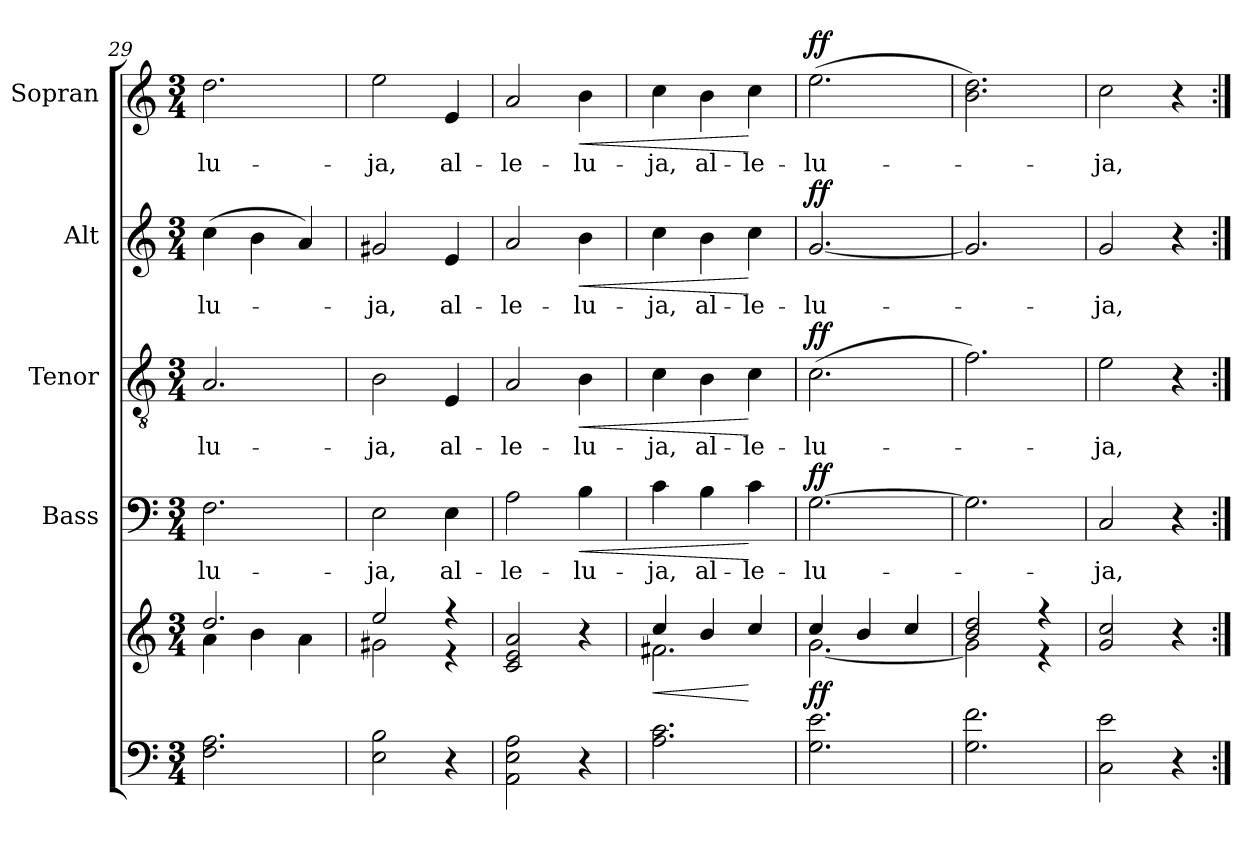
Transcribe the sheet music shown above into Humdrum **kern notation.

**kern	**kern	**dynam	**kern	**text	**dynam	**kern	**text	**dynam	**kern	**text	**dynam	**kern	**text	**dynam
*part5	*part5	*part5	*part4	*part4	*part4	*part3	*part3	*part3	*part2	*part2	*part2	*part1	*part1	*part1
*staff6	*staff5	*staff5/6	*staff4	*staff4	*staff4	*staff3	*staff3	*staff3	*staff2	*staff2	*staff2	*staff1	*staff1	*staff1
*	*	*	*I"Bass	*	*	*I"Tenor	*	*	*I"Alt	*	*	*I"Sopran	*	*
*	*	*	*I'B.	*	*	*I'T.	*	*	*I'A.	*	*	*I'S.	*	*
*clefF4	*clefG2	*	*clefF4	*	*	*clefGv2	*	*	*clefG2	*	*	*clefG2	*	*
*k[]	*k[]	*	*k[]	*	*	*k[]	*	*	*k[]	*	*	*k[]	*	*
*C:	*C:	*	*C:	*	*	*C:	*	*	*C:	*	*	*C:	*	*
*M3/4	*M3/4	*	*M3/4	*	*	*M3/4	*	*	*M3/4	*	*	*M3/4	*	*
=29	=29	=29	=29	=29	=29	=29	=29	=29	=29	=29	=29	=29	=29	=29
*	*^	*	*	*	*	*	*	*	*	*	*	*	*	*
!	!	!	!	!	!LO:LY:b	!	!	!	!	!	!	!	!	!	!
!	!	!	!	!	!	!	!	!LO:LY:b	!	!	!	!	!	!	!
!	!	!	!	!	!	!	!	!	!	!	!LO:LY:b	!	!	!	!
!	!	!	!	!	!	!	!	!	!	!	!	!	!	!LO:LY:b	!
2.F\ 2.A\	2.dd/	4a\	.	2.F\	-lu-	.	2.A/	-lu-	.	(>4cc\	-lu-	.	2.dd\	-lu-	.
.	.	4b\	.	.	.	.	.	.	.	4b\	.	.	.	.	.
.	.	4a\	.	.	.	.	.	.	.	4a/)	.	.	.	.	.
=30	=30	=30	=30	=30	=30	=30	=30	=30	=30	=30	=30	=30	=30	=30	=30
!	!	!	!	!	!LO:LY:b	!	!	!	!	!	!	!	!	!	!
!	!	!	!	!	!	!	!	!LO:LY:b	!	!	!	!	!	!	!
!	!	!	!	!	!	!	!	!	!	!	!LO:LY:b	!	!	!	!
!	!	!	!	!	!	!	!	!	!	!	!	!	!	!LO:LY:b	!
2E\ 2B\	2ee/	2g#X\	.	2E\	-ja,	.	2B\	-ja,	.	2g#X/	-ja,	.	2ee\	-ja,	.
!	!	!	!	!	!LO:LY:b	!	!	!	!	!	!	!	!	!	!
!	!	!	!	!	!	!	!	!LO:LY:b	!	!	!	!	!	!	!
!	!	!	!	!	!	!	!	!	!	!	!LO:LY:b	!	!	!	!
!	!	!	!	!	!	!	!	!	!	!	!	!	!	!LO:LY:b	!
4r	4r	4r	.	4E\	al-	.	4E/	al-	.	4e/	al-	.	4e/	al-	.
*	*v	*v	*	*	*	*	*	*	*	*	*	*	*	*	*
=31	=31	=31	=31	=31	=31	=31	=31	=31	=31	=31	=31	=31	=31	=31
*	*^	*	*	*	*	*	*	*	*	*	*	*	*	*
!	!	!	!	!	!LO:LY:b	!	!	!	!	!	!	!	!	!	!
*	*v	*v	*	*	*	*	*	*	*	*	*	*	*	*	*
*	*^	*	*	*	*	*	*	*	*	*	*	*	*	*
!	!	!	!	!	!	!	!	!LO:LY:b	!	!	!	!	!	!	!
*	*v	*v	*	*	*	*	*	*	*	*	*	*	*	*	*
*	*^	*	*	*	*	*	*	*	*	*	*	*	*	*
!	!	!	!	!	!	!	!	!	!	!	!LO:LY:b	!	!	!	!
*	*v	*v	*	*	*	*	*	*	*	*	*	*	*	*	*
*	*^	*	*	*	*	*	*	*	*	*	*	*	*	*
!	!	!	!	!	!	!	!	!	!	!	!	!	!	!LO:LY:b	!
*	*v	*v	*	*	*	*	*	*	*	*	*	*	*	*	*
2AA\ 2E\ 2A\	2c/ 2e/ 2a/	.	2A\	-le-	.	2A/	-le-	.	2a/	-le-	.	2a/	-le-	.
!	!	!	!	!LO:LY:b	!LO:HP:b	!	!	!	!	!	!	!	!	!
!	!	!	!	!	!	!	!LO:LY:b	!LO:HP:b	!	!	!	!	!	!
!	!	!	!	!	!	!	!	!	!	!LO:LY:b	!LO:HP:b	!	!	!
!	!	!	!	!	!	!	!	!	!	!	!	!	!LO:LY:b	!LO:HP:b
4r	4r	.	4B\	-lu-	<	4B\	-lu-	<	4b\	-lu-	<	4b\	-lu-	<
=32	=32	=32	=32	=32	=32	=32	=32	=32	=32	=32	=32	=32	=32	=32
!	!	!LO:HP:b	!	!	!	!	!	!	!	!	!	!	!	!
*	*^	*	*	*	*	*	*	*	*	*	*	*	*	*
!	!	!	!	!	!LO:LY:b	!	!	!	!	!	!	!	!	!	!
!	!	!	!	!	!	!	!	!LO:LY:b	!	!	!	!	!	!	!
!	!	!	!	!	!	!	!	!	!	!	!LO:LY:b	!	!	!	!
!	!	!	!	!	!	!	!	!	!	!	!	!	!	!LO:LY:b	!
2.A\ 2.c\	4cc/	2.f#X\	<	4c\	-ja,	.	4c\	-ja,	.	4cc\	-ja,	.	4cc\	-ja,	.
!	!	!	!	!	!LO:LY:b	!	!	!	!	!	!	!	!	!	!
!	!	!	!	!	!	!	!	!LO:LY:b	!	!	!	!	!	!	!
!	!	!	!	!	!	!	!	!	!	!	!LO:LY:b	!	!	!	!
!	!	!	!	!	!	!	!	!	!	!	!	!	!	!LO:LY:b	!
.	4b/	.	.	4B\	al-	.	4B\	al-	.	4b\	al-	.	4b\	al-	.
!	!	!	!	!	!LO:LY:b	!	!	!	!	!	!	!	!	!	!
!	!	!	!	!	!	!	!	!LO:LY:b	!	!	!	!	!	!	!
!	!	!	!	!	!	!	!	!	!	!	!LO:LY:b	!	!	!	!
!	!	!	!	!	!	!	!	!	!	!	!	!	!	!LO:LY:b	!
.	4cc/	.	[	4c\	-le-	[	4c\	-le-	[	4cc\	-le-	[	4cc\	-le-	[
=33	=33	=33	=33	=33	=33	=33	=33	=33	=33	=33	=33	=33	=33	=33	=33
!	!	!	!	!	!LO:LY:b	!	!	!	!	!	!	!	!	!	!
!	!	!	!	!	!	!	!	!LO:LY:b	!	!	!	!	!	!	!
!	!	!	!	!	!	!	!	!	!	!	!LO:LY:b	!	!	!	!
!	!	!	!LO:DY:b	!	!	!LO:DY:a	!	!	!LO:DY:a	!	!	!LO:DY:a	!	!LO:LY:b	!LO:DY:a
2.G\ 2.e\	4cc/	[<2.g\	ff	[2.G\	-lu-	ff	(>2.c\	-lu-	ff	[2.g/	-lu-	ff	(>2.ee\	-lu-	ff
.	4b/	.	.	.	.	.	.	.	.	.	.	.	.	.	.
.	4cc/	.	.	.	.	.	.	.	.	.	.	.	.	.	.
=34	=34	=34	=34	=34	=34	=34	=34	=34	=34	=34	=34	=34	=34	=34	=34
2.G\ 2.f\	2b/ 2dd/	2g\]	.	2.G\]	.	.	2.f\)	.	.	2.g/]	.	.	2.b\ 2.dd\)	.	.
.	4r	4r	.	.	.	.	.	.	.	.	.	.	.	.	.
*	*v	*v	*	*	*	*	*	*	*	*	*	*	*	*	*
=35	=35	=35	=35	=35	=35	=35	=35	=35	=35	=35	=35	=35	=35	=35
*	*^	*	*	*	*	*	*	*	*	*	*	*	*	*
!	!	!	!	!	!LO:LY:b	!	!	!	!	!	!	!	!	!	!
*	*v	*v	*	*	*	*	*	*	*	*	*	*	*	*	*
*	*^	*	*	*	*	*	*	*	*	*	*	*	*	*
!	!	!	!	!	!	!	!	!LO:LY:b	!	!	!	!	!	!	!
*	*v	*v	*	*	*	*	*	*	*	*	*	*	*	*	*
*	*^	*	*	*	*	*	*	*	*	*	*	*	*	*
!	!	!	!	!	!	!	!	!	!	!	!LO:LY:b	!	!	!	!
*	*v	*v	*	*	*	*	*	*	*	*	*	*	*	*	*
*	*^	*	*	*	*	*	*	*	*	*	*	*	*	*
!	!	!	!	!	!	!	!	!	!	!	!	!	!	!LO:LY:b	!
*	*v	*v	*	*	*	*	*	*	*	*	*	*	*	*	*
2C\ 2e\	2g/ 2cc/	.	2C/	-ja,	.	2e\	-ja,	.	2g/	-ja,	.	2cc\	-ja,	.
4r	4r	.	4r	.	.	4r	.	.	4r	.	.	4r	.	.
=:|!	=:|!	=:|!	=:|!	=:|!	=:|!	=:|!	=:|!	=:|!	=:|!	=:|!	=:|!	=:|!	=:|!	=:|!
*-	*-	*-	*-	*-	*-	*-	*-	*-	*-	*-	*-	*-	*-	*-
